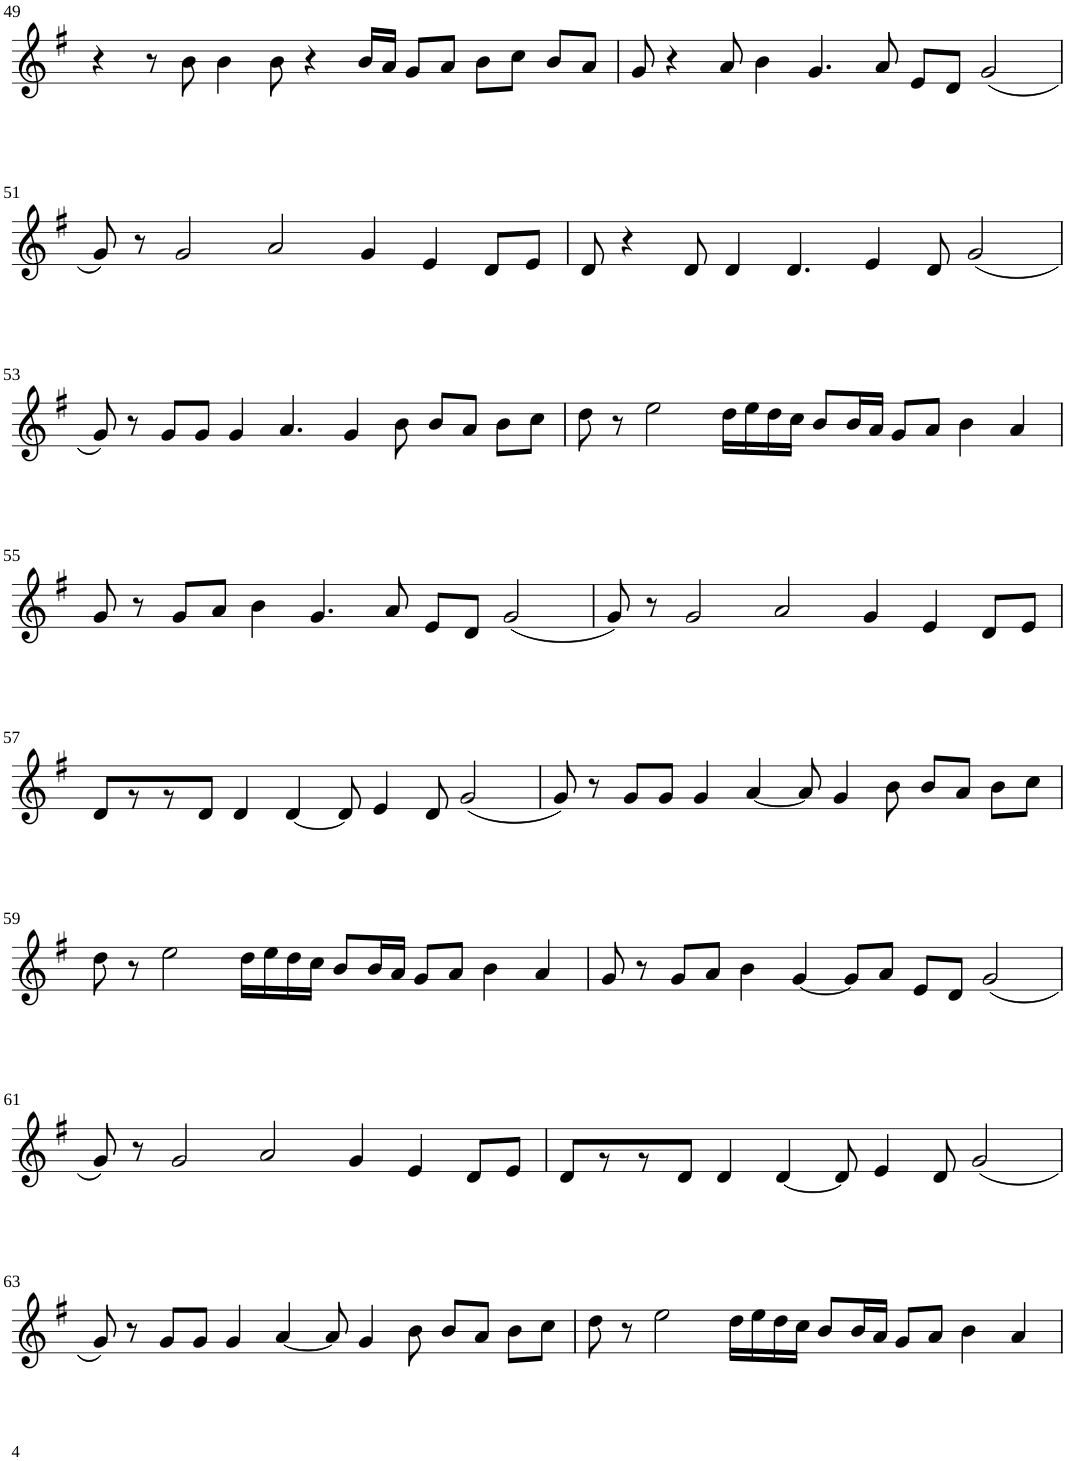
**kern
*part1
*staff1
*I"Violin
!!LO:PB:g=z
*clefG2
*k[f#]
*G:
*M8/4
=49
4r
8r
8b\
4b\
8b\
4r
16b/LL
16a/JJ
8g/L
8a/J
8b\L
8cc\J
8b/L
8a/J
=50
8g/
4r
8a/
4b\
4.g/
8a/
8e/L
8d/J
(2g/
!!LO:LB:g=z
=51
8g/)
8r
2g/
2a/
4g/
4e/
8d/L
8e/J
=52
8d/
4r
8d/
4d/
4.d/
4e/
8d/
(2g/
!!LO:LB:g=z
=53
8g/)
8r
8g/L
8g/J
4g/
4.a/
4g/
8b\
8b/L
8a/J
8b\L
8cc\J
=54
8dd\
8r
2ee\
16dd\LL
16ee\
16dd\
16cc\JJ
8b/L
16b/L
16a/JJ
8g/L
8a/J
4b\
4a/
!!LO:LB:g=z
=55
8g/
8r
8g/L
8a/J
4b\
4.g/
8a/
8e/L
8d/J
(2g/
=56
8g/)
8r
2g/
2a/
4g/
4e/
8d/L
8e/J
!!LO:LB:g=z
=57
8d/L
8r
8r
8d/J
4d/
[4d/
8d/]
4e/
8d/
(2g/
=58
8g/)
8r
8g/L
8g/J
4g/
[4a/
8a/]
4g/
8b\
8b/L
8a/J
8b\L
8cc\J
!!LO:LB:g=z
=59
8dd\
8r
2ee\
16dd\LL
16ee\
16dd\
16cc\JJ
8b/L
16b/L
16a/JJ
8g/L
8a/J
4b\
4a/
=60
8g/
8r
8g/L
8a/J
4b\
[4g/
8g/L]
8a/J
8e/L
8d/J
(2g/
!!LO:LB:g=z
=61
8g/)
8r
2g/
2a/
4g/
4e/
8d/L
8e/J
=62
8d/L
8r
8r
8d/J
4d/
[4d/
8d/]
4e/
8d/
(2g/
!!LO:LB:g=z
=63
8g/)
8r
8g/L
8g/J
4g/
[4a/
8a/]
4g/
8b\
8b/L
8a/J
8b\L
8cc\J
=64
8dd\
8r
2ee\
16dd\LL
16ee\
16dd\
16cc\JJ
8b/L
16b/L
16a/JJ
8g/L
8a/J
4b\
4a/
=
*-
